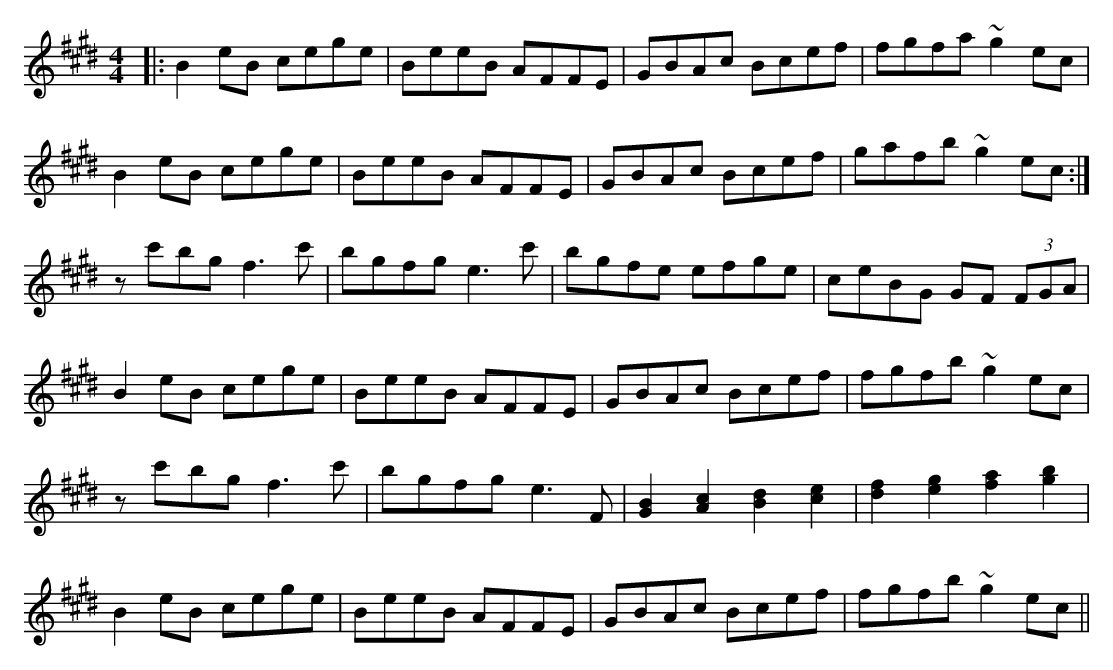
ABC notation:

X:1
M:4/4
K:E
|: B2eB cege|BeeB AFFE|GBAc Bcef|fgfa ~g2ec|
B2eB cege|BeeB AFFE|GBAc Bcef| gafb ~g2ec:|
 zc'bg f3c'|bgfg e3c'| bgfe efge|ceBG GF (3FGA|
 B2eB cege|BeeB AFFE|GBAc Bcef| fgfb ~g2ec|
zc'bg f3c'|bgfg e3[F]|[GB]2[Ac]2[Bd]2[ce]2|[df]2[eg]2[fa]2[gb]2|
B2eB cege|BeeB AFFE|GBAc Bcef|fgfb ~g2ec||
